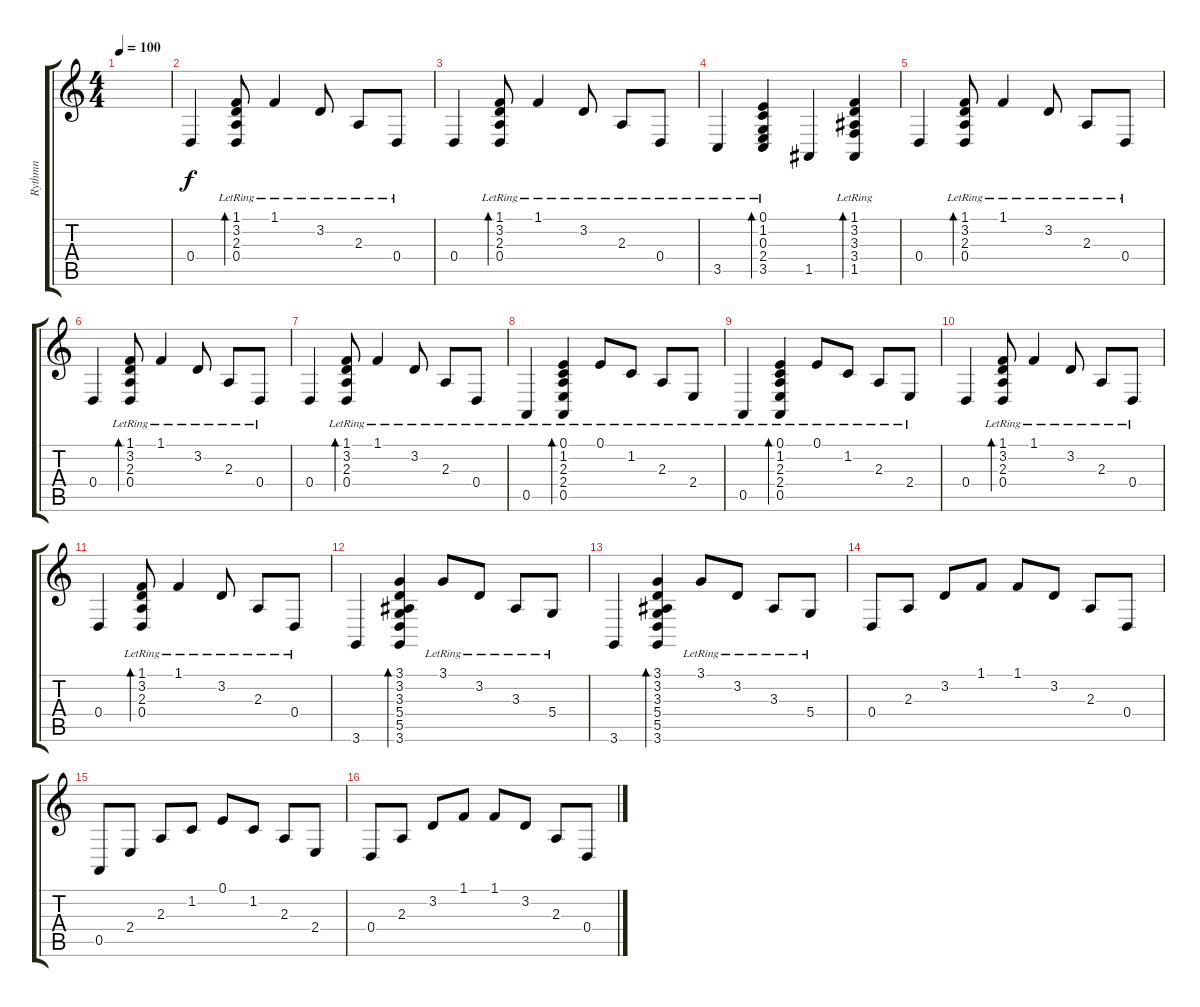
\track ("Rythmn" "Rythmn") {instrument drawbarorgan}
\staff {score tabs}
\tuning (E4 B3 G3 D3 A2 E2) {hide}
\ts (4 4)
\tempo 100
\clef g2
\ks c
|
0.4.4 (1.1 3.2 2.3 0.4{lr}).8{bd 480} 1.1{lr}.4 3.2{lr}.8 2.3{lr}.8 0.4{lr}.8 |
0.4.4 (1.1 3.2 2.3 0.4{lr}).8{bd 480} 1.1{lr}.4 3.2{lr}.8 2.3{lr}.8 0.4{lr}.8 |
3.5{lr}.4 (0.1{lr} 1.2{lr} 0.3{lr} 2.4{lr} 3.5{lr}).4{bd 480} 1.5.4 (1.1{lr} 3.2{lr} 3.3{lr} 3.4{lr} 1.5{lr}).4{bd 480} |
0.4.4 (1.1 3.2 2.3 0.4{lr}).8{bd 480} 1.1{lr}.4 3.2{lr}.8 2.3{lr}.8 0.4{lr}.8 |
0.4.4 (1.1 3.2 2.3 0.4{lr}).8{bd 480} 1.1{lr}.4 3.2{lr}.8 2.3{lr}.8 0.4{lr}.8 |
0.4.4 (1.1 3.2 2.3 0.4{lr}).8{bd 480} 1.1{lr}.4 3.2{lr}.8 2.3{lr}.8 0.4{lr}.8 |
0.5{lr}.4 (0.1{lr} 1.2{lr} 2.3{lr} 2.4{lr} 0.5{lr}).4{bd 480} 0.1{lr}.8 1.2{lr}.8 2.3{lr}.8 2.4{lr}.8 |
0.5{lr}.4 (0.1{lr} 1.2{lr} 2.3{lr} 2.4{lr} 0.5{lr}).4{bd 480} 0.1{lr}.8 1.2{lr}.8 2.3{lr}.8 2.4{lr}.8 |
0.4.4 (1.1 3.2 2.3 0.4{lr}).8{bd 480} 1.1{lr}.4 3.2{lr}.8 2.3{lr}.8 0.4{lr}.8 |
0.4.4 (1.1 3.2 2.3 0.4{lr}).8{bd 480} 1.1{lr}.4 3.2{lr}.8 2.3{lr}.8 0.4{lr}.8 |
3.6.4 (3.1 3.2 3.3 5.4 5.5 3.6).4{bd 480} 3.1{lr}.8 3.2{lr}.8 3.3{lr}.8 5.4{lr}.8 |
3.6.4 (3.1 3.2 3.3 5.4 5.5 3.6).4{bd 480} 3.1{lr}.8 3.2{lr}.8 3.3{lr}.8 5.4{lr}.8 |
0.4.8 2.3.8 3.2.8 1.1.8 1.1.8 3.2.8 2.3.8 0.4.8 |
0.5.8 2.4.8 2.3.8 1.2.8 0.1.8 1.2.8 2.3.8 2.4.8 |
0.4.8 2.3.8 3.2.8 1.1.8 1.1.8 3.2.8 2.3.8 0.4.8
